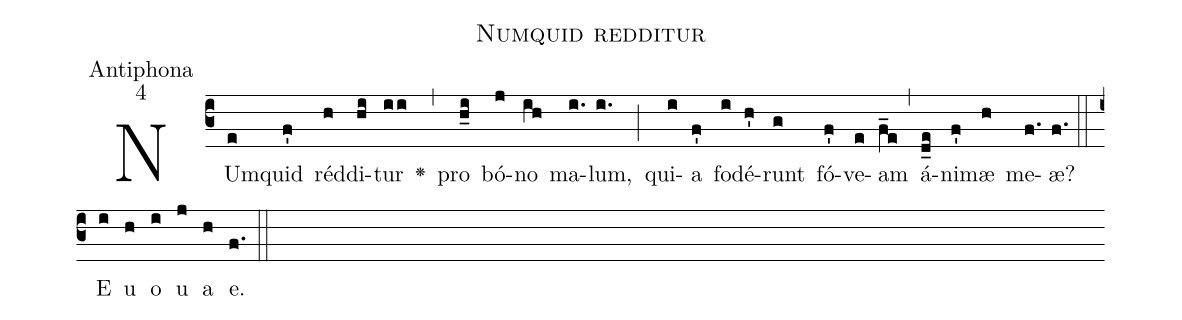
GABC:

name:Numquid redditur;
office-part:Antiphona;
mode:4;
%%
(c3)NUm(e)quid(f') réd(h)di(hi)tur(ii) <v>\greheightstar</v>(,) pro(h_i) bó(j)no(ih) ma(i.)lum,(i.) (;) qui(i)a(f') fo(i)dé(h')runt(g) fó(f')ve(e)am(f_e) (,) á(d_e)ni(f')mæ(h) me(f.)æ?(f.) (::) E(i) u(h) o(i) u(j) a(h) e.(f.) (::)
